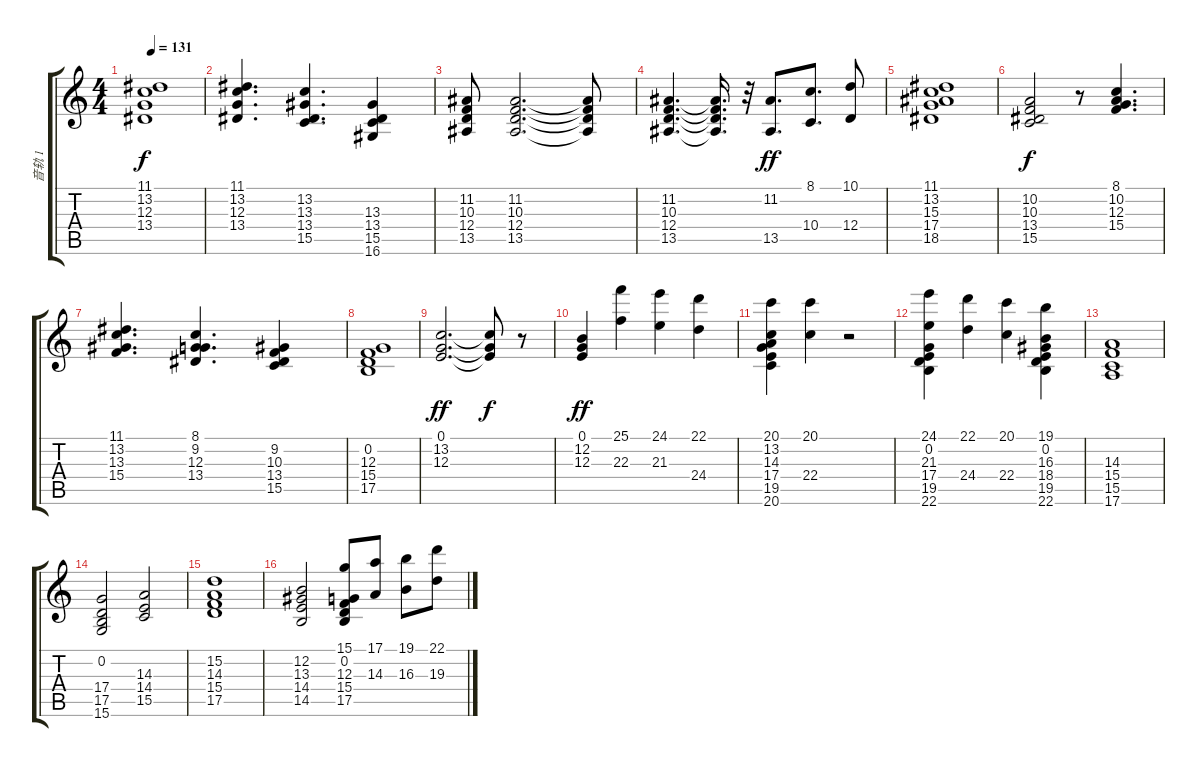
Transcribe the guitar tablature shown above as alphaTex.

\track ("音轨 1" "音轨 1") {instrument acousticgrandpiano}
\staff {score tabs}
\tuning (E4 B3 G3 D3 A2 E2) {hide}
\ts (4 4)
\tempo 131
\clef g2
\ks c
(11.1 13.2 12.3 13.4).1{dy f} |
(11.1 13.2 12.3 13.4).4{d} (13.2 13.3 13.4 15.5).4{d} (13.3 13.4 15.5 16.6).4 |
(11.2 10.3 12.4 13.5).8 (11.2 10.3 12.4 13.5).2{d} (11.2{t} 10.3{t} 12.4{t} 13.5{t}).8 |
(11.2 10.3 12.4 13.5).4{d} (11.2{t} 10.3{t} 12.4{t} 13.5{t}).16{d} r.32 (11.2 13.5).8{d dy ff} (8.1 10.4).8{d} (10.1 12.4).8 |
(11.1 13.2 15.3 17.4 18.5).1 |
(10.2 10.3 13.4 15.5).2{dy f} r.8 (8.1 10.2 12.3 15.4).4{d} |
(11.1 13.2 13.3 15.4).4{d} (8.1 9.2 12.3 13.4).4{d} (9.2 10.3 13.4 15.5).4 |
(0.2 12.3 15.4 17.5).1 |
(0.1 13.2 12.3).2{d dy ff} (0.1{t} 13.2{t} 12.3{t}).8{dy f} r.8 |
(0.1 12.2 12.3).4{dy ff} (25.1 22.3).4 (24.1 21.3).4 (22.1 24.4).4 |
(20.1 13.2 14.3 17.4 19.5 20.6).4 (20.1 22.4).4 r.2 |
(24.1 0.2 21.3 17.4 19.5 22.6).4 (22.1 24.4).4 (20.1 22.4).4 (19.1 0.2 16.3 18.4 19.5 22.6).4 |
(14.3 15.4 15.5 17.6).1 |
(0.2 17.4 17.5 15.6).2 (14.3 14.4 15.5).2 |
(15.2 14.3 15.4 17.5).1 |
(12.2 13.3 14.4 14.5).2 (15.1 0.2 12.3 15.4 17.5).8 (17.1 14.3).8 (19.1 16.3).8 (22.1 19.3).8
